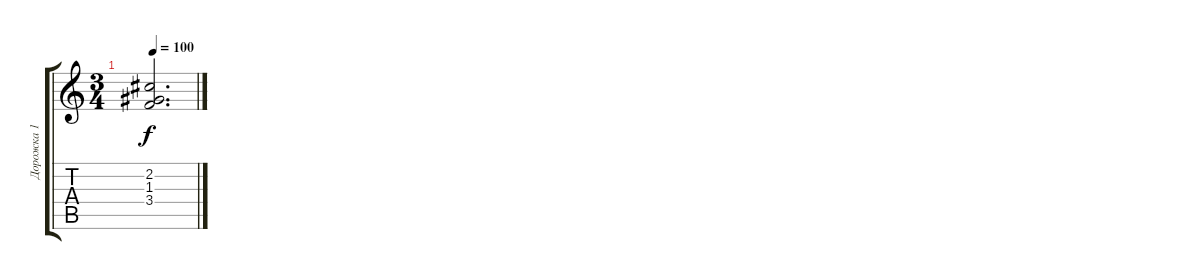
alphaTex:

\track ("Дорожка 1" "Дорожка 1") {instrument acousticguitarsteel}
\staff {score tabs}
\tuning (E4 B3 G3 D3 A2 E2) {hide}
\ts (3 4)
\tempo 100
\clef g2
\ks c
(2.2{t} 1.3{t} 3.4{t}).2{d dy f}
